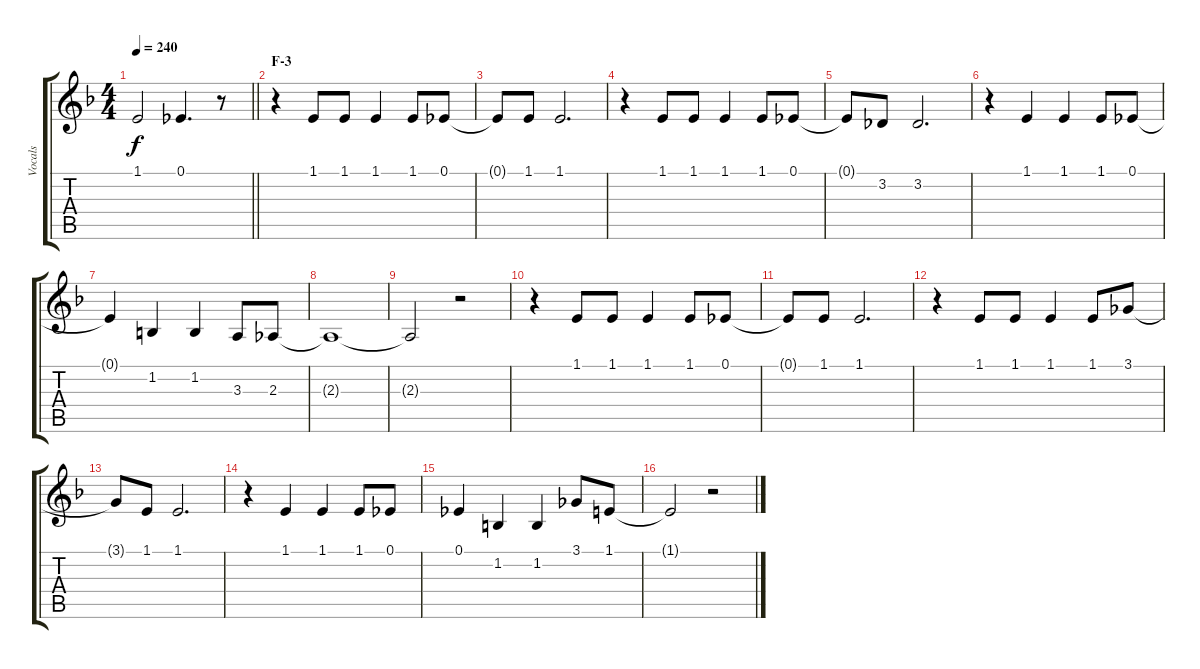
\track ("Vocals" "Vocals") {instrument voiceoohs}
\staff {score tabs}
\tuning (Eb4 Bb3 Gb3 Db3 Ab2 Eb2) {hide}
\ts (4 4)
\tempo 240
\clef g2
\barLineRight lightlight
\ks f
1.1.2{dy f} 0.1.4{d} r.8 |
\section ("" "F-3")
r.4 1.1.8 1.1.8 1.1.4 1.1.8 0.1.8 |
0.1{t}.8 1.1.8 1.1.2{d} |
r.4 1.1.8 1.1.8 1.1.4 1.1.8 0.1.8 |
0.1{t}.8 3.2.8 3.2.2{d} |
r.4 1.1.4 1.1.4 1.1.8 0.1.8 |
0.1{t}.4 1.2.4 1.2.4 3.3.8 2.3.8 |
2.3{t}.1 |
2.3{t}.2 r.2 |
r.4 1.1.8 1.1.8 1.1.4 1.1.8 0.1.8 |
0.1{t}.8 1.1.8 1.1.2{d} |
r.4 1.1.8 1.1.8 1.1.4 1.1.8 3.1.8 |
3.1{t}.8 1.1.8 1.1.2{d} |
r.4 1.1.4 1.1.4 1.1.8 0.1.8 |
0.1.4 1.2.4 1.2.4 3.1.8 1.1.8 |
1.1{t}.2 r.2
